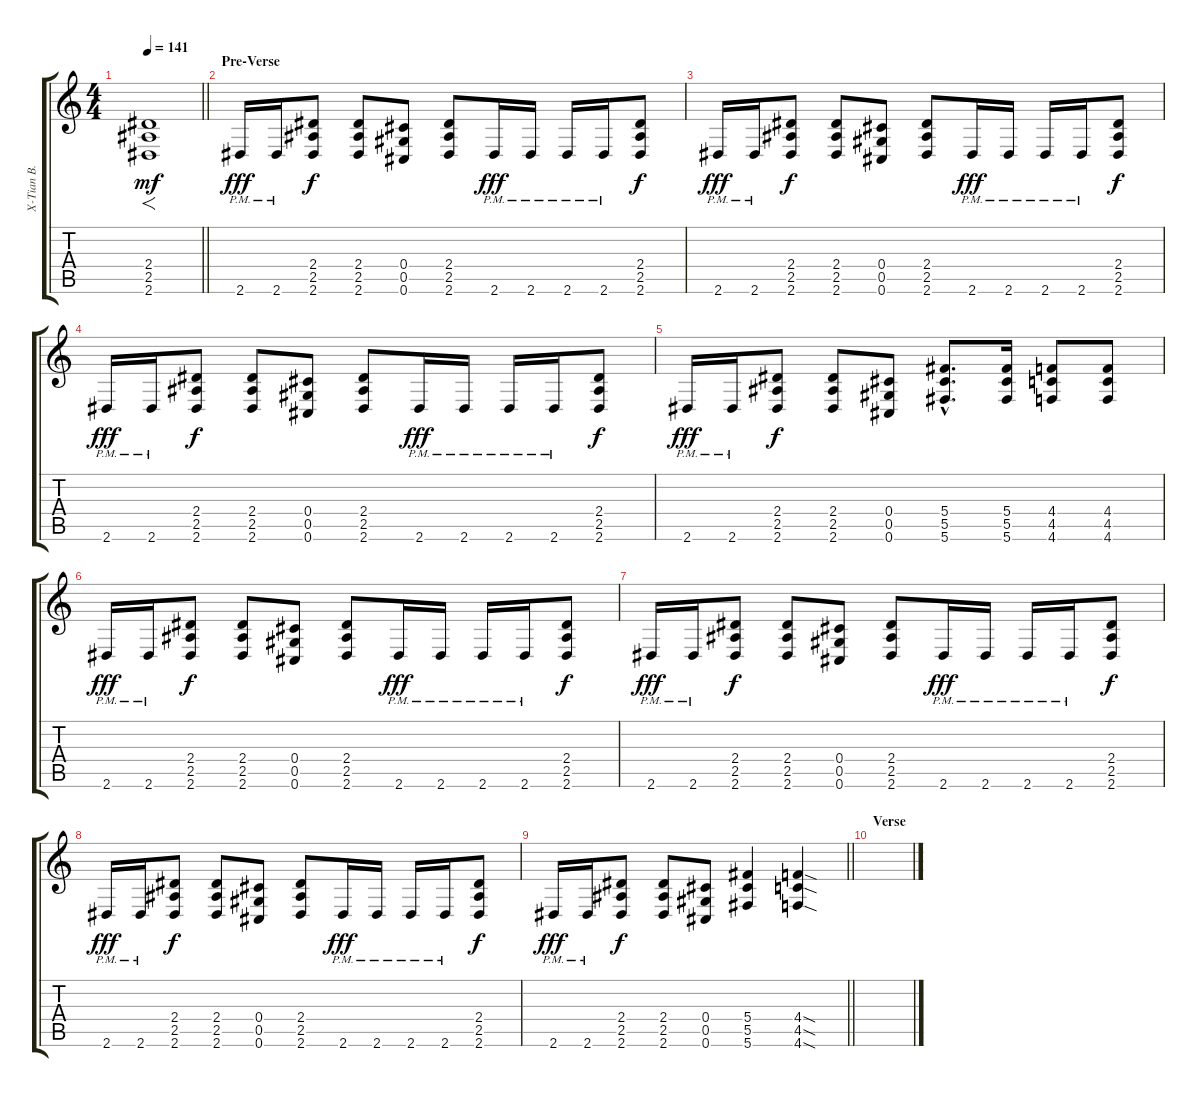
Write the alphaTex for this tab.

\track ("X-Tian B." "X-Tian B.") {instrument overdrivenguitar}
\staff {score tabs}
\tuning (Eb4 Bb3 Gb3 Db3 Ab2 Db2) {hide}
\ts (4 4)
\tempo 141
\clef g2
\barLineRight lightlight
\ks c
(2.4 2.5 2.6).1{f dy mf} |
\section ("" "Pre-Verse")
2.6{pm}.16{dy fff} 2.6{pm}.16 (2.4 2.5 2.6).8{dy f} (2.4 2.5 2.6).8 (0.4 0.5 0.6).8 (2.4 2.5 2.6).8 2.6{pm}.16{dy fff} 2.6{pm}.16 2.6{pm}.16 2.6{pm}.16 (2.4 2.5 2.6).8{dy f} |
2.6{pm}.16{dy fff} 2.6{pm}.16 (2.4 2.5 2.6).8{dy f} (2.4 2.5 2.6).8 (0.4 0.5 0.6).8 (2.4 2.5 2.6).8 2.6{pm}.16{dy fff} 2.6{pm}.16 2.6{pm}.16 2.6{pm}.16 (2.4 2.5 2.6).8{dy f} |
2.6{pm}.16{dy fff} 2.6{pm}.16 (2.4 2.5 2.6).8{dy f} (2.4 2.5 2.6).8 (0.4 0.5 0.6).8 (2.4 2.5 2.6).8 2.6{pm}.16{dy fff} 2.6{pm}.16 2.6{pm}.16 2.6{pm}.16 (2.4 2.5 2.6).8{dy f} |
2.6{pm}.16{dy fff} 2.6{pm}.16 (2.4 2.5 2.6).8{dy f} (2.4 2.5 2.6).8 (0.4 0.5 0.6).8 (5.4{hac} 5.5{hac} 5.6{hac}).8{d} (5.4 5.5 5.6).16 (4.4 4.5 4.6).8 (4.4 4.5 4.6).8 |
2.6{pm}.16{dy fff} 2.6{pm}.16 (2.4 2.5 2.6).8{dy f} (2.4 2.5 2.6).8 (0.4 0.5 0.6).8 (2.4 2.5 2.6).8 2.6{pm}.16{dy fff} 2.6{pm}.16 2.6{pm}.16 2.6{pm}.16 (2.4 2.5 2.6).8{dy f} |
2.6{pm}.16{dy fff} 2.6{pm}.16 (2.4 2.5 2.6).8{dy f} (2.4 2.5 2.6).8 (0.4 0.5 0.6).8 (2.4 2.5 2.6).8 2.6{pm}.16{dy fff} 2.6{pm}.16 2.6{pm}.16 2.6{pm}.16 (2.4 2.5 2.6).8{dy f} |
2.6{pm}.16{dy fff} 2.6{pm}.16 (2.4 2.5 2.6).8{dy f} (2.4 2.5 2.6).8 (0.4 0.5 0.6).8 (2.4 2.5 2.6).8 2.6{pm}.16{dy fff} 2.6{pm}.16 2.6{pm}.16 2.6{pm}.16 (2.4 2.5 2.6).8{dy f} |
\barLineRight lightlight
2.6{pm}.16{dy fff} 2.6{pm}.16 (2.4 2.5 2.6).8{dy f} (2.4 2.5 2.6).8 (0.4 0.5 0.6).8 (5.4 5.5 5.6).4 (4.4{sod} 4.5{sod} 4.6{sod}).4 |
\section ("" "Verse")
